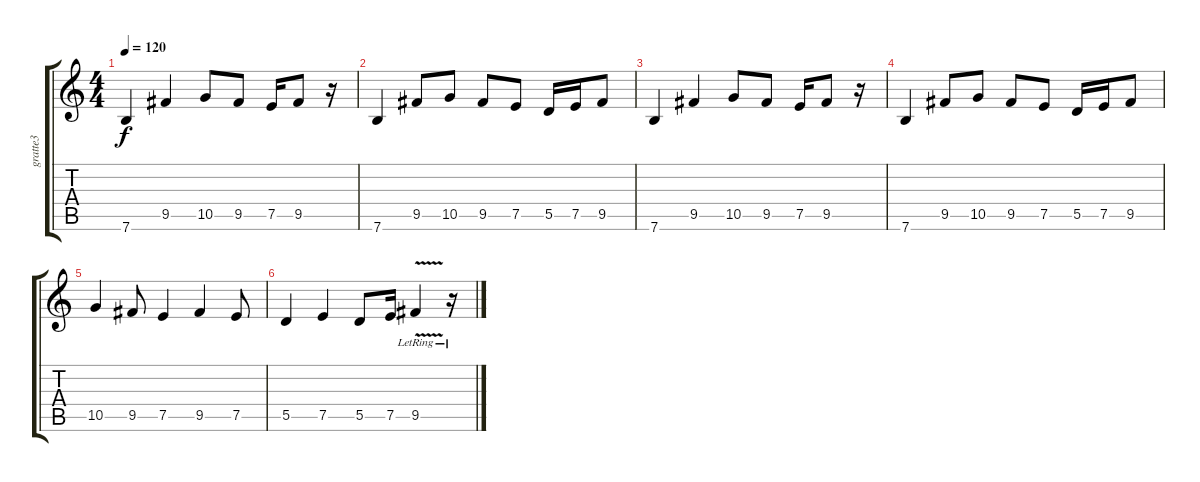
\track ("gratte3" "gratte3") {instrument overdrivenguitar}
\staff {score tabs}
\tuning (E4 B3 G3 D3 A2 E2) {hide}
\ts (4 4)
\tempo 120
\clef g2
\ks c
7.6.4{dy f} 9.5.4 10.5.8 9.5.8 7.5.16 9.5.8 r.16 |
7.6.4 9.5.8 10.5.8 9.5.8 7.5.8 5.5.16 7.5.16 9.5.8 |
7.6.4 9.5.4 10.5.8 9.5.8 7.5.16 9.5.8 r.16 |
7.6.4 9.5.8 10.5.8 9.5.8 7.5.8 5.5.16 7.5.16 9.5.8 |
10.5.4 9.5.8 7.5.4 9.5.4 7.5.8 |
5.5.4 7.5.4 5.5.8 7.5.16 9.5{v lr}.4 r.16
